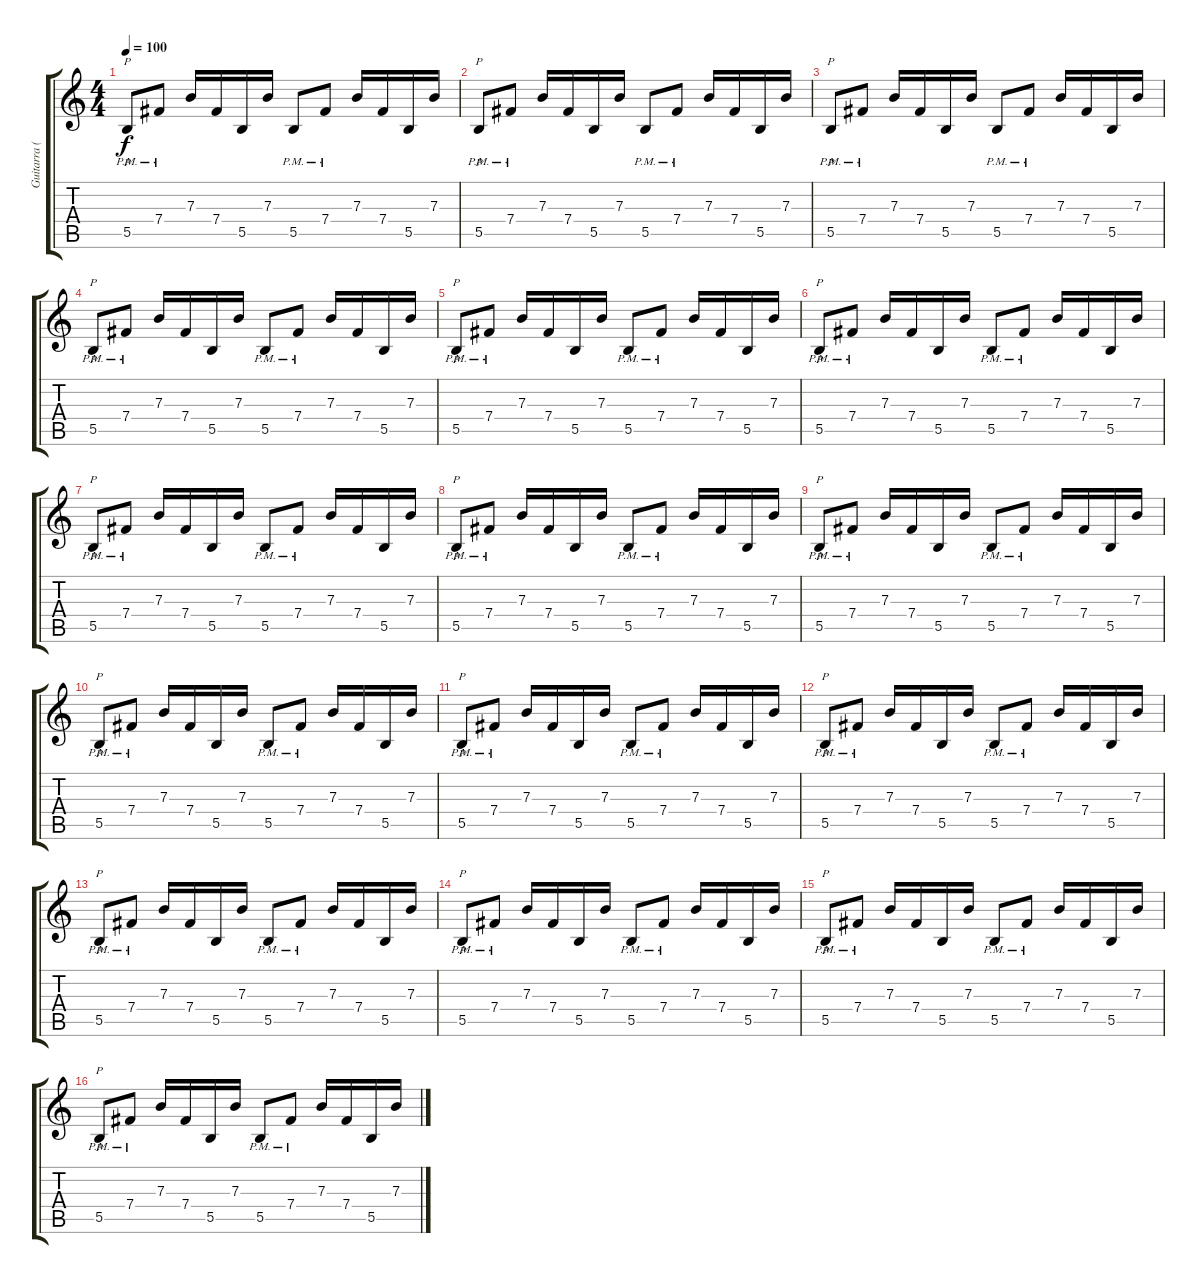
\track ("Guitarra (Mike)" "Guitarra (") {instrument distortionguitar}
\staff {score tabs}
\tuning (Db4 Ab3 E3 B2 Gb2 B1) {hide}
\ts (4 4)
\tempo 100
\clef g2
\ks c
5.5{pm}.8{p dy f instrument distortionguitar} 7.4{pm}.8 7.3.16 7.4.16 5.5.16 7.3.16 5.5{pm}.8 7.4{pm}.8 7.3.16 7.4.16 5.5.16 7.3.16 |
5.5{pm}.8{p} 7.4{pm}.8 7.3.16 7.4.16 5.5.16 7.3.16 5.5{pm}.8 7.4{pm}.8 7.3.16 7.4.16 5.5.16 7.3.16 |
5.5{pm}.8{p} 7.4{pm}.8 7.3.16 7.4.16 5.5.16 7.3.16 5.5{pm}.8 7.4{pm}.8 7.3.16 7.4.16 5.5.16 7.3.16 |
5.5{pm}.8{p} 7.4{pm}.8 7.3.16 7.4.16 5.5.16 7.3.16 5.5{pm}.8 7.4{pm}.8 7.3.16 7.4.16 5.5.16 7.3.16 |
5.5{pm}.8{p} 7.4{pm}.8 7.3.16 7.4.16 5.5.16 7.3.16 5.5{pm}.8 7.4{pm}.8 7.3.16 7.4.16 5.5.16 7.3.16 |
5.5{pm}.8{p} 7.4{pm}.8 7.3.16 7.4.16 5.5.16 7.3.16 5.5{pm}.8 7.4{pm}.8 7.3.16 7.4.16 5.5.16 7.3.16 |
5.5{pm}.8{p} 7.4{pm}.8 7.3.16 7.4.16 5.5.16 7.3.16 5.5{pm}.8 7.4{pm}.8 7.3.16 7.4.16 5.5.16 7.3.16 |
5.5{pm}.8{p} 7.4{pm}.8 7.3.16 7.4.16 5.5.16 7.3.16 5.5{pm}.8 7.4{pm}.8 7.3.16 7.4.16 5.5.16 7.3.16 |
5.5{pm}.8{p} 7.4{pm}.8 7.3.16 7.4.16 5.5.16 7.3.16 5.5{pm}.8 7.4{pm}.8 7.3.16 7.4.16 5.5.16 7.3.16 |
5.5{pm}.8{p} 7.4{pm}.8 7.3.16 7.4.16 5.5.16 7.3.16 5.5{pm}.8 7.4{pm}.8 7.3.16 7.4.16 5.5.16 7.3.16 |
5.5{pm}.8{p} 7.4{pm}.8 7.3.16 7.4.16 5.5.16 7.3.16 5.5{pm}.8 7.4{pm}.8 7.3.16 7.4.16 5.5.16 7.3.16 |
5.5{pm}.8{p} 7.4{pm}.8 7.3.16 7.4.16 5.5.16 7.3.16 5.5{pm}.8 7.4{pm}.8 7.3.16 7.4.16 5.5.16 7.3.16 |
5.5{pm}.8{p} 7.4{pm}.8 7.3.16 7.4.16 5.5.16 7.3.16 5.5{pm}.8 7.4{pm}.8 7.3.16 7.4.16 5.5.16 7.3.16 |
5.5{pm}.8{p} 7.4{pm}.8 7.3.16 7.4.16 5.5.16 7.3.16 5.5{pm}.8 7.4{pm}.8 7.3.16 7.4.16 5.5.16 7.3.16 |
5.5{pm}.8{p} 7.4{pm}.8 7.3.16 7.4.16 5.5.16 7.3.16 5.5{pm}.8 7.4{pm}.8 7.3.16 7.4.16 5.5.16 7.3.16 |
5.5{pm}.8{p} 7.4{pm}.8 7.3.16 7.4.16 5.5.16 7.3.16 5.5{pm}.8 7.4{pm}.8 7.3.16 7.4.16 5.5.16 7.3.16
